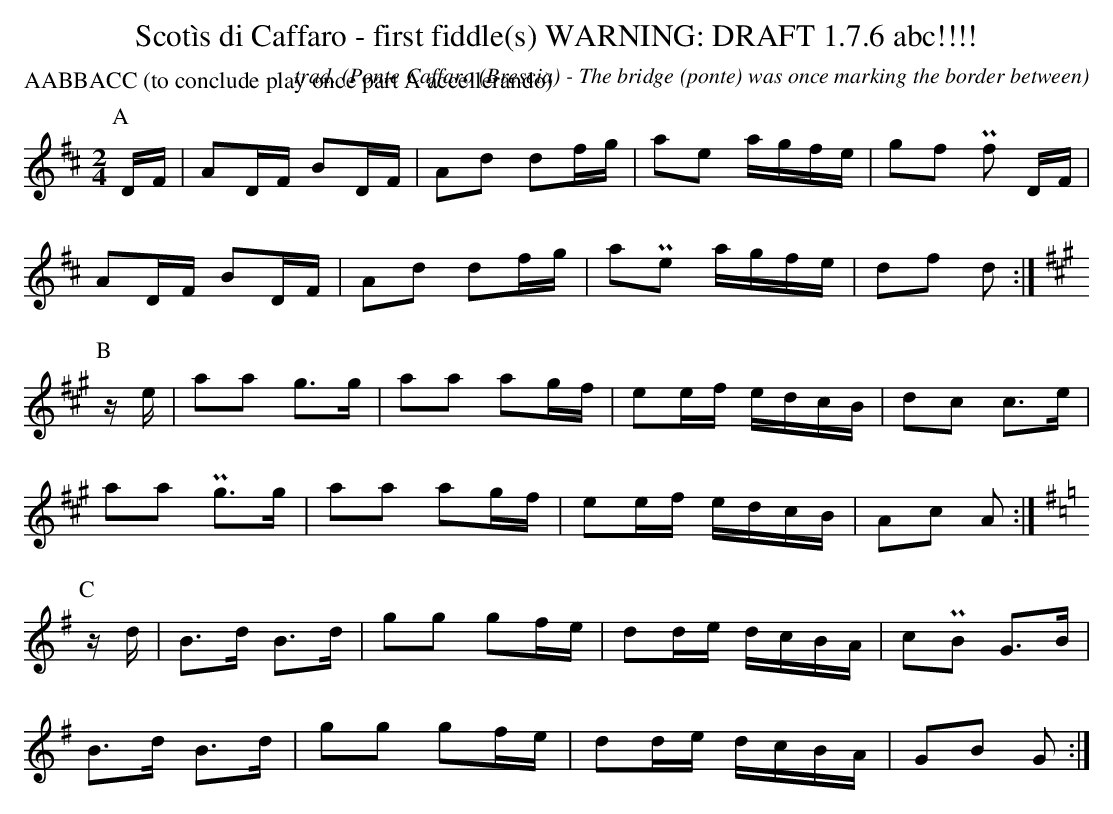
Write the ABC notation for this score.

X:1
T:Scotìs di Caffaro - first fiddle(s) WARNING: DRAFT 1.7.6 abc!!!!
C:trad.
O: Ponte Caffaro (Brescia) - The bridge (ponte) was once marking the border between
O: italian Lombardy and Austrian Veneto.
P:AABBACC (to conclude play once part A accellerando)
M:2/4
L:1/16
K:D
P:A
DF | A2DF B2DF | A2d2 d2fg | a2e2 agfe | g2f2 Pf2 DF |
A2DF B2DF | A2d2 d2fg | a2Pe2 agfe | d2f2 d2 :|
P:B
K:A
ze | a2a2 g3g | a2a2 a2gf | e2ef edcB | d2c2 c3e |
a2a2 Pg3g | a2a2 a2gf | e2ef edcB | A2c2 A2 :|
P:C
K:G
zd | B3d B3d | g2g2 g2fe| d2de dcBA | c2PB2 G3B |
B3d B3d | g2g2 g2fe | d2de dcBA | G2B2 G2 :|
